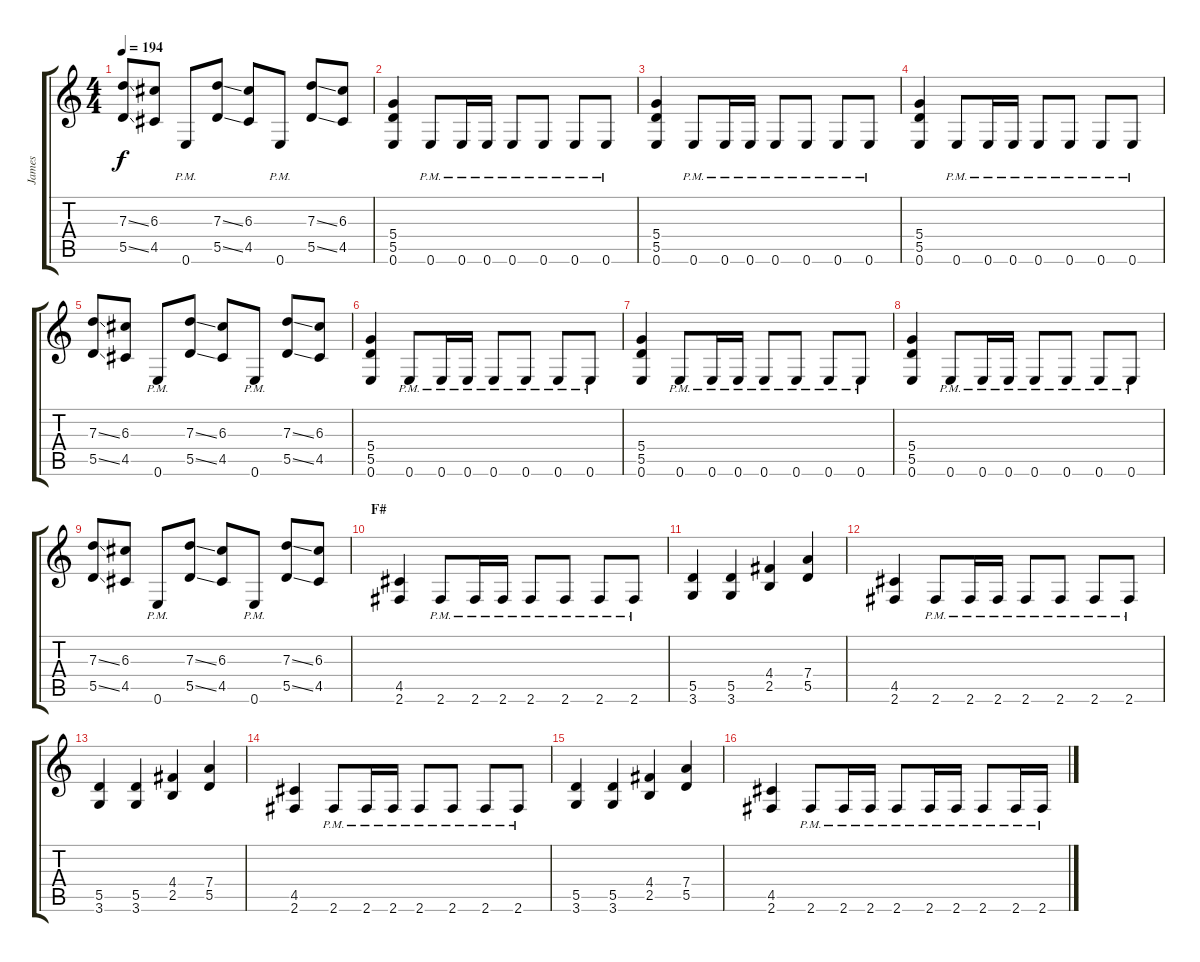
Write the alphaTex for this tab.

\track ("James" "James") {instrument distortionguitar}
\staff {score tabs}
\tuning (E4 B3 G3 D3 A2 E2) {hide}
\ts (4 4)
\tempo 194
\clef g2
\ks c
(7.3{ss} 5.5{ss}).8{dy f} (6.3 4.5).8 0.6{pm}.8 (7.3{ss} 5.5{ss}).8 (6.3 4.5).8 0.6{pm}.8 (7.3{ss} 5.5{ss}).8 (6.3 4.5).8 |
(5.4 5.5 0.6).4 0.6{pm}.8 0.6{pm}.16 0.6{pm}.16 0.6{pm}.8 0.6{pm}.8 0.6{pm}.8 0.6{pm}.8 |
(5.4 5.5 0.6).4 0.6{pm}.8 0.6{pm}.16 0.6{pm}.16 0.6{pm}.8 0.6{pm}.8 0.6{pm}.8 0.6{pm}.8 |
(5.4 5.5 0.6).4 0.6{pm}.8 0.6{pm}.16 0.6{pm}.16 0.6{pm}.8 0.6{pm}.8 0.6{pm}.8 0.6{pm}.8 |
(7.3{ss} 5.5{ss}).8 (6.3 4.5).8 0.6{pm}.8 (7.3{ss} 5.5{ss}).8 (6.3 4.5).8 0.6{pm}.8 (7.3{ss} 5.5{ss}).8 (6.3 4.5).8 |
(5.4 5.5 0.6).4 0.6{pm}.8 0.6{pm}.16 0.6{pm}.16 0.6{pm}.8 0.6{pm}.8 0.6{pm}.8 0.6{pm}.8 |
(5.4 5.5 0.6).4 0.6{pm}.8 0.6{pm}.16 0.6{pm}.16 0.6{pm}.8 0.6{pm}.8 0.6{pm}.8 0.6{pm}.8 |
(5.4 5.5 0.6).4 0.6{pm}.8 0.6{pm}.16 0.6{pm}.16 0.6{pm}.8 0.6{pm}.8 0.6{pm}.8 0.6{pm}.8 |
(7.3{ss} 5.5{ss}).8 (6.3 4.5).8 0.6{pm}.8 (7.3{ss} 5.5{ss}).8 (6.3 4.5).8 0.6{pm}.8 (7.3{ss} 5.5{ss}).8 (6.3 4.5).8 |
\section ("" "F#")
(4.5 2.6).4 2.6{pm}.8 2.6{pm}.16 2.6{pm}.16 2.6{pm}.8 2.6{pm}.8 2.6{pm}.8 2.6{pm}.8 |
(5.5 3.6).4 (5.5 3.6).4 (4.4 2.5).4 (7.4 5.5).4 |
(4.5 2.6).4 2.6{pm}.8 2.6{pm}.16 2.6{pm}.16 2.6{pm}.8 2.6{pm}.8 2.6{pm}.8 2.6{pm}.8 |
(5.5 3.6).4 (5.5 3.6).4 (4.4 2.5).4 (7.4 5.5).4 |
(4.5 2.6).4 2.6{pm}.8 2.6{pm}.16 2.6{pm}.16 2.6{pm}.8 2.6{pm}.8 2.6{pm}.8 2.6{pm}.8 |
(5.5 3.6).4 (5.5 3.6).4 (4.4 2.5).4 (7.4 5.5).4 |
(4.5 2.6).4 2.6{pm}.8 2.6{pm}.16 2.6{pm}.16 2.6{pm}.8 2.6{pm}.16 2.6{pm}.16 2.6{pm}.8 2.6{pm}.16 2.6{pm}.16
